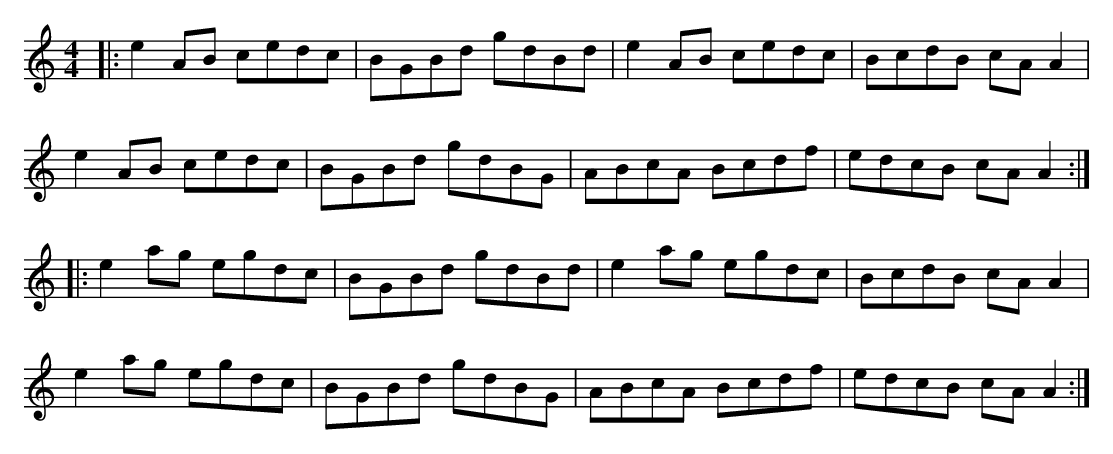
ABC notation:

X:1
M:4/4
K:Amin
|:e2AB cedc|BGBd gdBd|e2AB cedc|BcdB cA A2|
e2AB cedc|BGBd gdBG|ABcA Bcdf|edcB cA A2:|
|:e2ag egdc|BGBd gdBd|e2ag egdc|BcdB cA A2|
e2ag egdc|BGBd gdBG|ABcA Bcdf|edcB cA A2:|
